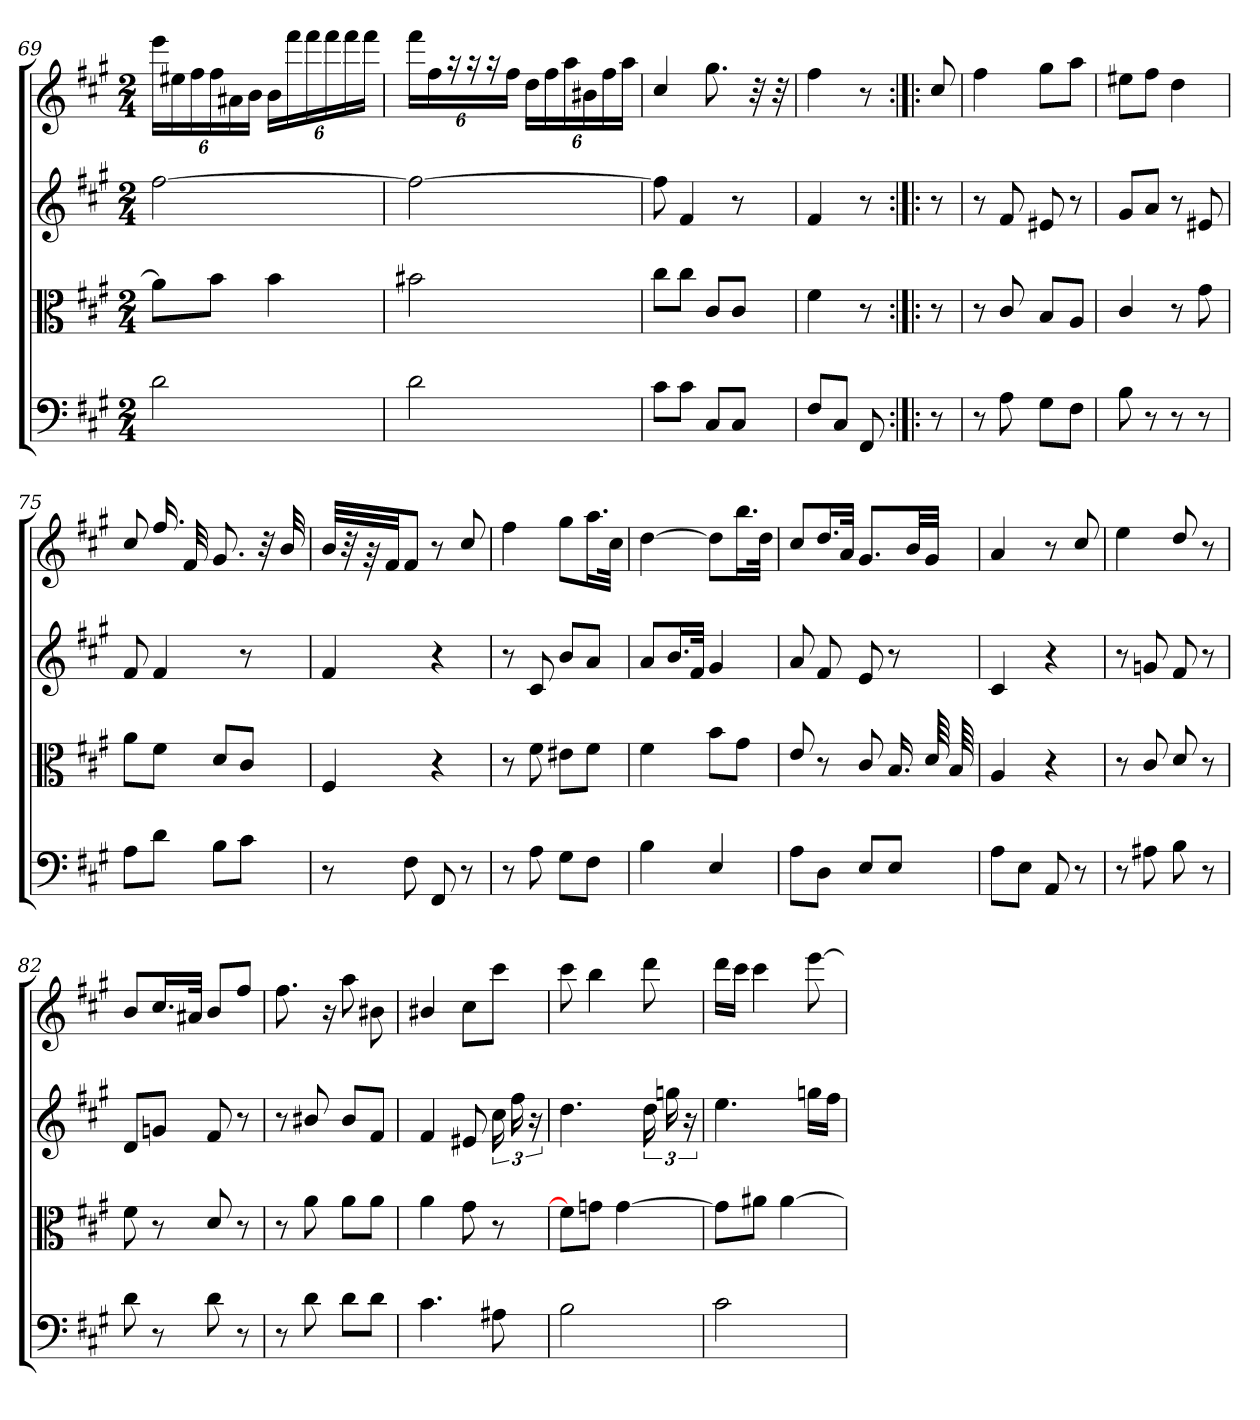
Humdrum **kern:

**kern	**kern	**kern	**kern
*part4	*part3	*part2	*part1
*staff4	*staff3	*staff2	*staff1
*clefF4	*clefC3	*clefG2	*clefG2
*k[f#c#g#]	*k[f#c#g#]	*k[f#c#g#]	*k[f#c#g#]
*f#:	*f#:	*f#:	*f#:
*M2/4	*M2/4	*M2/4	*M2/4
=69	=69	=69	=69
2d\	8a#\L]	[2ff#\	24eee\LL
.	.	.	24ee#X\
.	.	.	24ff#\
.	8b\J	.	24ff#\
.	.	.	24a#X\
.	.	.	24b\JJ
.	4b\	.	24b\LL
.	.	.	24fff#\
.	.	.	24fff#\
.	.	.	24fff#\
.	.	.	24fff#\
.	.	.	24fff#\JJ
=70	=70	=70	=70
2d\	2b#X\	2ff#\_	24fff#\LL
.	.	.	24ff#\
.	.	.	24r
.	.	.	24r
.	.	.	24r
.	.	.	24ff#\JJ
.	.	.	24dd\LL
.	.	.	24ff#\
.	.	.	24aa\
.	.	.	24b#X\
.	.	.	24ff#\
.	.	.	24aa\JJ
=71	=71	=71	=71
8c#\L	8cc#\L	8ff#\]	4cc#/
8c#\J	8cc#\J	4f#/	.
8C#/L	8c#/L	.	8.gg#\
8C#/J	8c#/J	8r	.
.	.	.	32r
.	.	.	32r
=72	=72	=72	=72
8F#/L	4f#\	4f#/	4ff#\
8C#/J	.	.	.
8FF#/	8r	8r	8r
=:|!|:	=:|!|:	=:|!|:	=:|!|:
8r	8r	8r	8cc#/
=73	=73	=73	=73
8r	8r	8r	4ff#\
8A\	8c#/	8f#/	.
8G#\L	8B/L	8e#X/	8gg#\L
8F#\J	8A/J	8r	8aa\J
=74	=74	=74	=74
8B\	4c#/	8g#/L	8ee#X\L
8r	.	8a/J	8ff#\J
8r	8r	8r	4dd\
8r	8g#\	8e#X/	.
=75	=75	=75	=75
8A\L	8a\L	8f#/	8cc#/
8d\J	8f#\J	4f#/	16.ff#/
.	.	.	32f#/
8B\L	8d/L	.	8.g#/
8c#\J	8c#/J	8r	.
.	.	.	32r
.	.	.	32b/
=76	=76	=76	=76
8r	4F#/	4f#/	32b/LLL
.	.	.	32r
.	.	.	32r
.	.	.	32f#/JJ
8F#\	.	.	8f#/J
8FF#/	4r	4r	8r
8r	.	.	8cc#/
=77	=77	=77	=77
8r	8r	8r	4ff#\
8A\	8f#\	8c#/	.
8G#\L	8e#X\L	8b/L	8gg#\L
8F#\J	8f#\J	8a/J	16.aa\L
.	.	.	32cc#\JJk
=78	=78	=78	=78
4B\	4f#\	8a/L	[4dd\
.	.	16.b/L	.
.	.	32f#/JJk	.
4E/	8b\L	4g#/	8dd\L]
.	8g#\J	.	16.bb\L
.	.	.	32dd\JJk
=79	=79	=79	=79
8A\L	8e/	8a/	8cc#/L
8D\J	8r	8f#/	16.dd/L
.	.	.	32a/JJk
8E/L	8c#/	8e/	8.g#/L
8E/J	16.B/	8r	.
.	.	.	32b/LL
.	64d/	.	32g#/JJJ
.	64B/	.	.
=80	=80	=80	=80
8A\L	4A/	4c#/	4a/
8E\J	.	.	.
8AA/	4r	4r	8r
8r	.	.	8cc#/
=81	=81	=81	=81
8r	8r	8r	4ee\
8A#X\	8c#/	8gn/	.
8B\	8d/	8f#/	8dd/
8r	8r	8r	8r
=82	=82	=82	=82
8d\	8f#\	8d/L	8b/L
8r	8r	8gn/J	16.cc#/L
.	.	.	32a#X/JJk
8d\	8d/	8f#/	8b/L
8r	8r	8r	8ff#/J
=83	=83	=83	=83
8r	8r	8r	8.ff#\
8d\	8a\	8b#X/	.
.	.	.	16r
8d\L	8a\L	8b#/L	8aa\
8d\J	8a\J	8f#/J	8b#X\
=84	=84	=84	=84
4.c#\	4a\	4f#/	4b#X/
.	8g#\	8e#X/	8cc#\L
8A#X\	8r	24cc#\	8ccc#\J
.	.	24ff#\	.
.	.	24r	.
=85	=85	=85	=85
2B\	8f#\L]	4.dd\	8ccc#\
.	8gn\J	.	4bb\
.	[4g\	.	.
.	.	24dd\	8ddd\
.	.	24ggn\	.
.	.	24r	.
=86	=86	=86	=86
2c#\	8g\L]	4.ee\	16ddd\LL
.	.	.	16ccc#\JJ
.	8a#X\J	.	4ccc#\
.	[4a#\	.	.
.	.	16ggn\LL	[8eee\
.	.	16ff#\JJ	.
=	=	=	=
*-	*-	*-	*-
